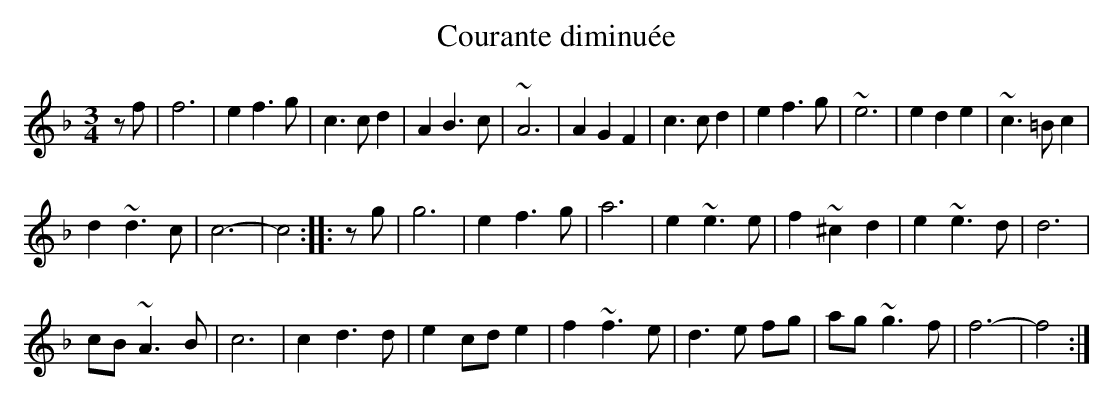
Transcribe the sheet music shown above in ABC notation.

X:1
T:Courante diminu\'ee
M:3/4
K:Fmaj
zf|f6|e2f3g|c3cd2|A2B3c|~A6|A2G2F2|c3cd2|e2f3g|~e6|e2d2e2|~c3=Bc2|
d2~d3c|c6-|c4:||:zg|g6|e2f3g|a6|e2~e3e|f2~^c2d2|e2~e3d|d6|
cB~A3B|c6|c2d3d|e2cde2|f2~f3e|d3e fg|ag~g3f|f6-|f4:|
